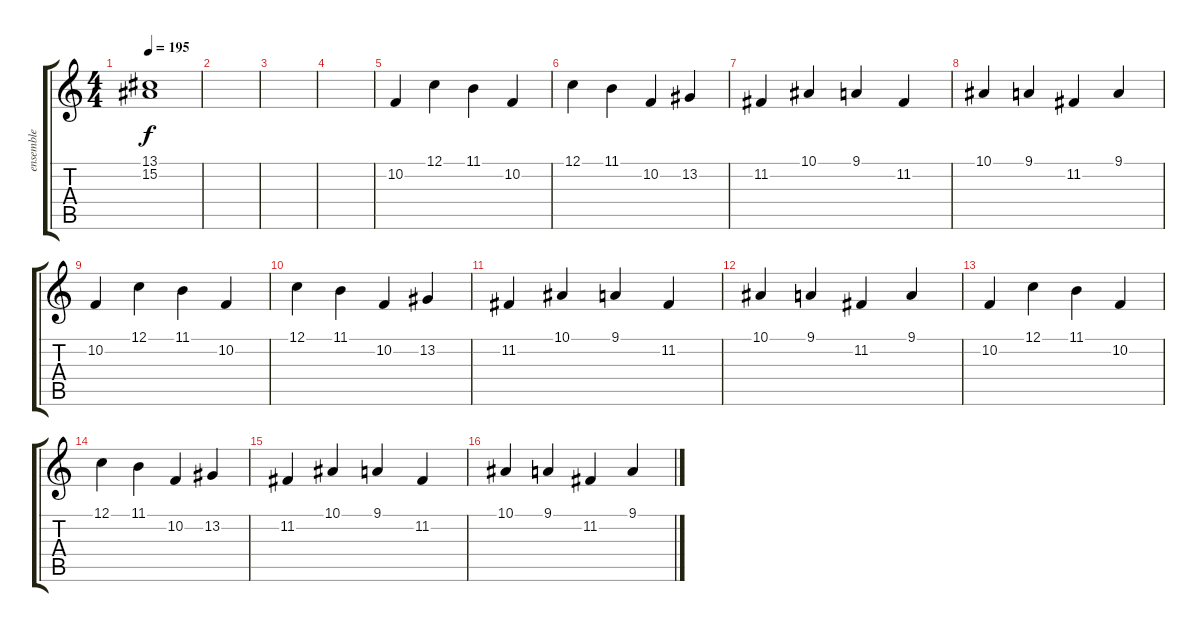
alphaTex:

\track ("ensemble" "ensemble") {instrument stringensemble1}
\staff {score tabs}
\tuning (C4 G3 Eb3 Bb2 F2 C2) {hide}
\ts (4 4)
\tempo 195
\clef g2
\ks c
(13.1 15.2).1{dy f} |
|
|
|
10.2.4 12.1.4 11.1.4 10.2.4 |
12.1.4 11.1.4 10.2.4 13.2.4 |
11.2.4 10.1.4 9.1.4 11.2.4 |
10.1.4 9.1.4 11.2.4 9.1.4 |
10.2.4 12.1.4 11.1.4 10.2.4 |
12.1.4 11.1.4 10.2.4 13.2.4 |
11.2.4 10.1.4 9.1.4 11.2.4 |
10.1.4 9.1.4 11.2.4 9.1.4 |
10.2.4 12.1.4 11.1.4 10.2.4 |
12.1.4 11.1.4 10.2.4 13.2.4 |
11.2.4 10.1.4 9.1.4 11.2.4 |
10.1.4 9.1.4 11.2.4 9.1.4
